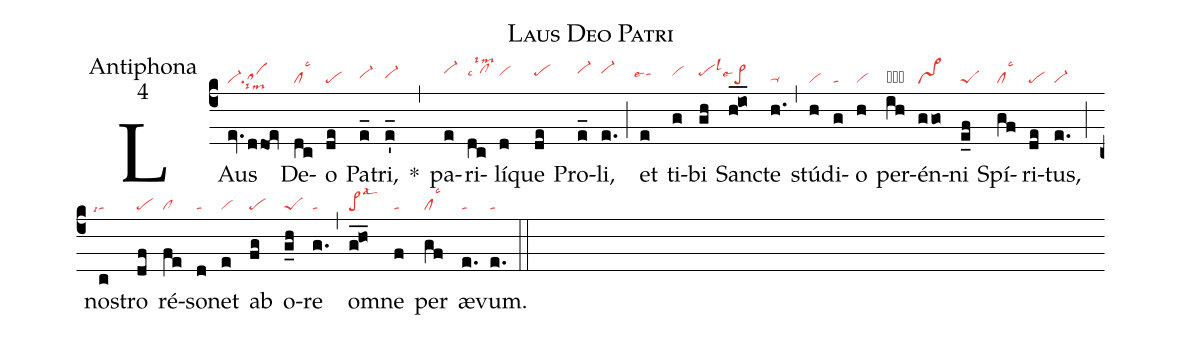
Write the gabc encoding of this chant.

name:Laus Deo Patri;
office-part:Antiphona;
mode:4;
nabc-lines: 1;
%%
(c4)
LAus(ev./d/doe|vi-salsim8) De(dc|cllsc3)o(de|pe) Pa(e_|vi-hh)tri,(e'_|vi-hh) *(,)
pa(e|vi-hj)ri(dc|clhjlsc7lsim2)lí(d|vihi)que(de|pehi) Pro(e_|vi-hj)li,(e.|vi-hj) (;)
et(e|``tahilse4) ti(g|vihi)bi(gh|pehilsl3) San(h_!io>_|``pe>lse4)cte(h.|ta-hg) (,)
stú(h|vi)di(g|ta)o(h|vi) per(ih|cllsa1lsc3)én(ggo>|vs>)ni(e_f|peS) Spí(gf|cllsc3)ri(de|pe)tus,(e.|vi-) (;)
no(c|``talsi7)stro(df|pe) ré(fe|cl)so(d|ta)net(e|vi) ab(fg|pe) o(g_h|peS)re(g.|ta) (,)
om(g_!ho>_|pe>lsal3)ne(f|ta) per(gf|cllsc3) æ(e.|ta)vum.(e.|ta) (::)
